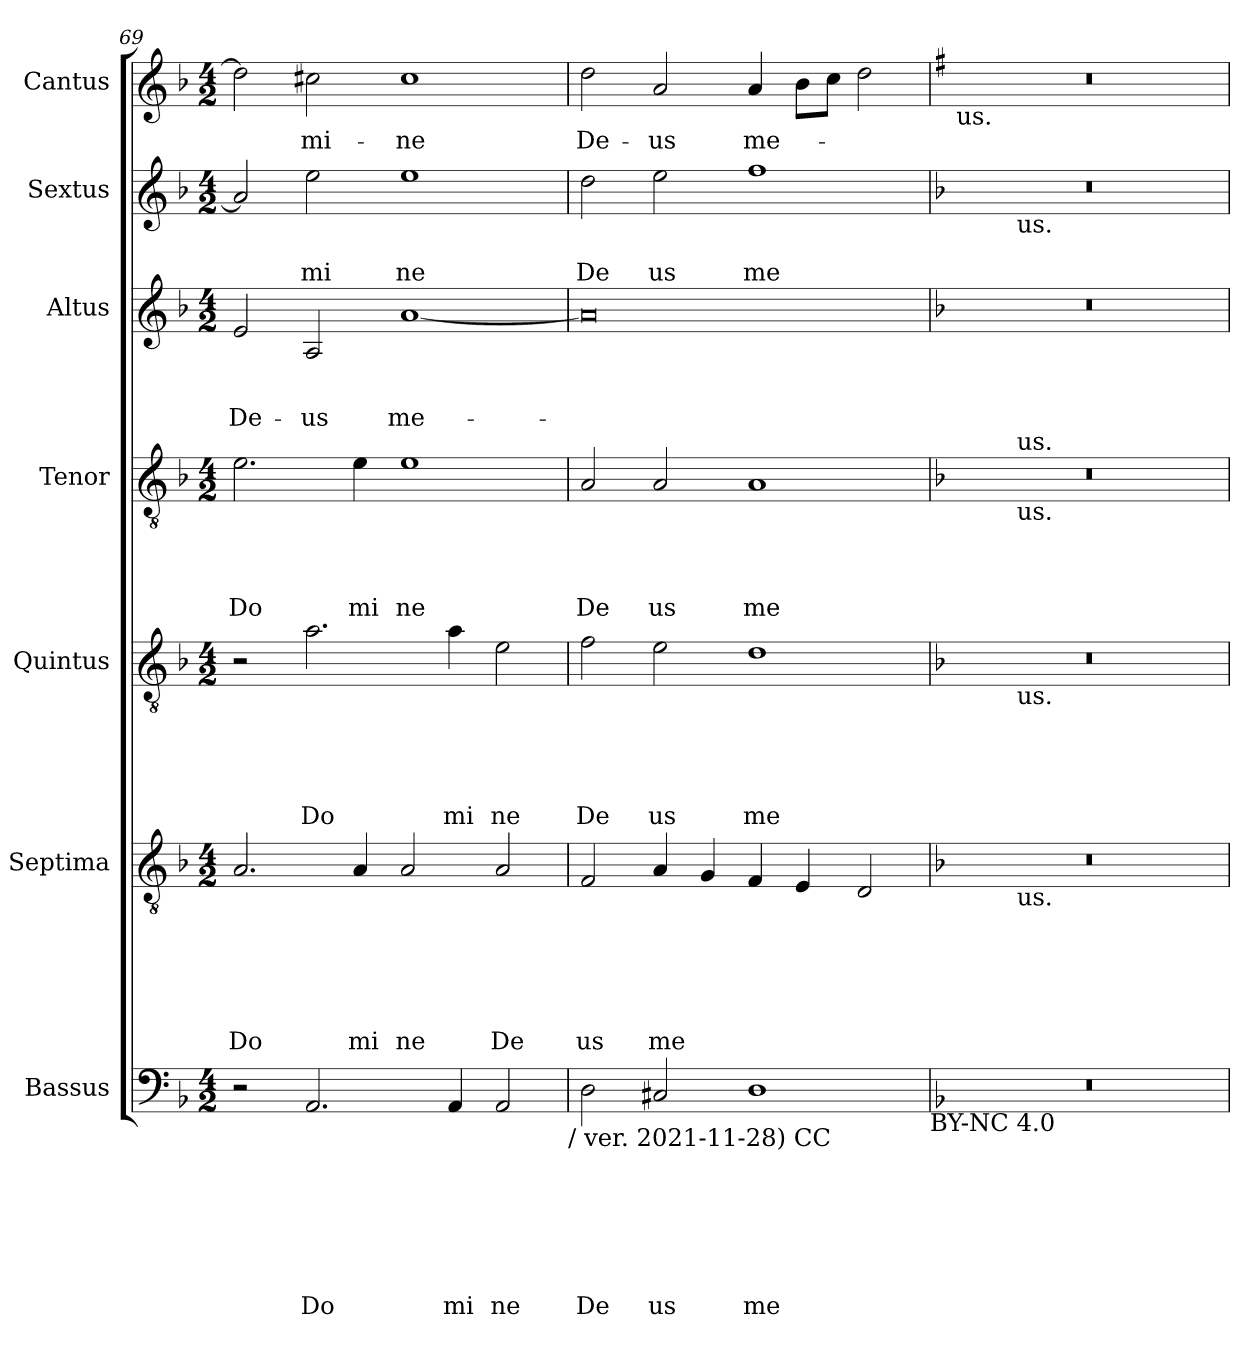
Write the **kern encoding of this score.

**kern	**text	**text	**text	**text	**text	**text	**text	**kern	**text	**text	**text	**text	**text	**text	**kern	**text	**text	**text	**text	**text	**kern	**text	**text	**text	**text	**kern	**text	**text	**text	**kern	**text	**text	**kern	**text
*part7	*part7	*part7	*part7	*part7	*part7	*part7	*part7	*part6	*part6	*part6	*part6	*part6	*part6	*part6	*part5	*part5	*part5	*part5	*part5	*part5	*part4	*part4	*part4	*part4	*part4	*part3	*part3	*part3	*part3	*part2	*part2	*part2	*part1	*part1
*staff7	*staff7	*staff7	*staff7	*staff7	*staff7	*staff7	*staff7	*staff6	*staff6	*staff6	*staff6	*staff6	*staff6	*staff6	*staff5	*staff5	*staff5	*staff5	*staff5	*staff5	*staff4	*staff4	*staff4	*staff4	*staff4	*staff3	*staff3	*staff3	*staff3	*staff2	*staff2	*staff2	*staff1	*staff1
*I"Bassus	*	*	*	*	*	*	*	*I"Septima	*	*	*	*	*	*	*I"Quintus	*	*	*	*	*	*I"Tenor	*	*	*	*	*I"Altus	*	*	*	*I"Sextus	*	*	*I"Cantus	*
*clefF4	*	*	*	*	*	*	*	*clefGv2	*	*	*	*	*	*	*clefGv2	*	*	*	*	*	*clefGv2	*	*	*	*	*clefG2	*	*	*	*clefG2	*	*	*clefG2	*
*ITrd-3c-5	*	*	*	*	*	*	*	*	*	*	*	*	*	*	*ITrd-3c-5	*	*	*	*	*	*ITrd-3c-5	*	*	*	*	*ITrd-3c-5	*	*	*	*ITrd-3c-5	*	*	*ITrd-3c-5	*
*k[b-e-]	*	*	*	*	*	*	*	*k[b-]	*	*	*	*	*	*	*k[b-e-]	*	*	*	*	*	*k[b-e-]	*	*	*	*	*k[b-e-]	*	*	*	*k[b-e-]	*	*	*k[b-e-]	*
*B-:	*	*	*	*	*	*	*	*F:	*	*	*	*	*	*	*B-:	*	*	*	*	*	*B-:	*	*	*	*	*B-:	*	*	*	*B-:	*	*	*B-:	*
*M4/2	*	*	*	*	*	*	*	*M4/2	*	*	*	*	*	*	*M4/2	*	*	*	*	*	*M4/2	*	*	*	*	*M4/2	*	*	*	*M4/2	*	*	*M4/2	*
=69	=69	=69	=69	=69	=69	=69	=69	=69	=69	=69	=69	=69	=69	=69	=69	=69	=69	=69	=69	=69	=69	=69	=69	=69	=69	=69	=69	=69	=69	=69	=69	=69	=69	=69
!	!	!	!	!	!	!	!	!	!	!	!	!	!	!LO:LY:b	!	!	!	!	!	!	!	!	!	!	!LO:LY:b	!	!	!	!LO:LY:b	!	!	!	!	!
2r	.	.	.	.	.	.	.	2.A/	.	.	.	.	.	Do	2r	.	.	.	.	.	2.a\	.	.	.	Do	2a/	.	.	De-	2dd/]	.	.	2gg\]	.
!	!	!	!	!	!	!	!LO:LY:b	!	!	!	!	!	!	!	!	!	!	!	!	!LO:LY:b	!	!	!	!	!	!	!	!	!LO:LY:b	!	!	!LO:LY:b	!	!LO:LY:b
2.D/	.	.	.	.	.	.	Do	.	.	.	.	.	.	.	2.dd\	.	.	.	.	Do	.	.	.	.	.	2d/	.	.	-us	2aa\	.	mi	2ff#X\	-mi-
!	!	!	!	!	!	!	!	!	!	!	!	!	!	!LO:LY:b	!	!	!	!	!	!	!	!	!	!	!LO:LY:b	!	!	!	!	!	!	!	!	!
.	.	.	.	.	.	.	.	4A/	.	.	.	.	.	mi	.	.	.	.	.	.	4a\	.	.	.	mi	.	.	.	.	.	.	.	.	.
!	!	!	!	!	!	!	!	!	!	!	!	!	!	!LO:LY:b	!	!	!	!	!	!	!	!	!	!	!LO:LY:b	!	!	!	!LO:LY:b	!	!	!LO:LY:b	!	!LO:LY:b
.	.	.	.	.	.	.	.	2A/	.	.	.	.	.	ne	.	.	.	.	.	.	1a	.	.	.	ne	[<1dd	.	.	me-	1aa	.	ne	1ff#	-ne
!	!	!	!	!	!	!	!LO:LY:b	!	!	!	!	!	!	!	!	!	!	!	!	!LO:LY:b	!	!	!	!	!	!	!	!	!	!	!	!	!	!
4D/	.	.	.	.	.	.	mi	.	.	.	.	.	.	.	4dd\	.	.	.	.	mi	.	.	.	.	.	.	.	.	.	.	.	.	.	.
!	!	!	!	!	!	!	!LO:LY:b	!	!	!	!	!	!	!LO:LY:b	!	!	!	!	!	!LO:LY:b	!	!	!	!	!	!	!	!	!	!	!	!	!	!
2D/	.	.	.	.	.	.	ne	2A/	.	.	.	.	.	De	2a\	.	.	.	.	ne	.	.	.	.	.	.	.	.	.	.	.	.	.	.
!LO:TX:b:t=/ ver. 2021-11-28) CC	!	!	!	!	!	!	!	!	!	!	!	!	!	!	!	!	!	!	!	!	!	!	!	!	!	!	!	!	!	!	!	!	!	!
=70	=70	=70	=70	=70	=70	=70	=70	=70	=70	=70	=70	=70	=70	=70	=70	=70	=70	=70	=70	=70	=70	=70	=70	=70	=70	=70	=70	=70	=70	=70	=70	=70	=70	=70
!	!	!	!	!	!	!	!LO:LY:b	!	!	!	!	!	!	!LO:LY:b	!	!	!	!	!	!LO:LY:b	!	!	!	!	!LO:LY:b	!	!	!	!	!	!	!LO:LY:b	!	!LO:LY:b
2G\	.	.	.	.	.	.	De	2F/	.	.	.	.	.	us	2b-\	.	.	.	.	De	2d/	.	.	.	De	0dd]	.	.	.	2gg\	.	De	2gg\	De-
!	!	!	!	!	!	!	!LO:LY:b	!	!	!	!	!	!	!LO:LY:b	!	!	!	!	!	!LO:LY:b	!	!	!	!	!LO:LY:b	!	!	!	!	!	!	!LO:LY:b	!	!LO:LY:b
2F#X/	.	.	.	.	.	.	us	4A/	.	.	.	.	.	me	2a\	.	.	.	.	us	2d/	.	.	.	us	.	.	.	.	2aa\	.	us	2dd/	-us
.	.	.	.	.	.	.	.	4G/	.	.	.	.	.	.	.	.	.	.	.	.	.	.	.	.	.	.	.	.	.	.	.	.	.	.
!	!	!	!	!	!	!	!LO:LY:b	!	!	!	!	!	!	!	!	!	!	!	!	!LO:LY:b	!	!	!	!	!LO:LY:b	!	!	!	!	!	!	!LO:LY:b	!	!LO:LY:b
1G	.	.	.	.	.	.	me	4F/	.	.	.	.	.	.	1g	.	.	.	.	me	1d	.	.	.	me	.	.	.	.	1bb-	.	me	4dd/	me-
.	.	.	.	.	.	.	.	4E/	.	.	.	.	.	.	.	.	.	.	.	.	.	.	.	.	.	.	.	.	.	.	.	.	8ee-\L	.
.	.	.	.	.	.	.	.	.	.	.	.	.	.	.	.	.	.	.	.	.	.	.	.	.	.	.	.	.	.	.	.	.	8ff\J	.
.	.	.	.	.	.	.	.	2D/	.	.	.	.	.	.	.	.	.	.	.	.	.	.	.	.	.	.	.	.	.	.	.	.	2gg\	.
!LO:TX:b:t=BY-NC 4.0	!	!	!	!	!	!	!	!	!	!	!	!	!	!	!	!	!	!	!	!	!	!	!	!	!	!	!	!	!	!	!	!	!	!
=71	=71	=71	=71	=71	=71	=71	=71	=71	=71	=71	=71	=71	=71	=71	=71	=71	=71	=71	=71	=71	=71	=71	=71	=71	=71	=71	=71	=71	=71	=71	=71	=71	=71	=71
*	*	*	*	*	*	*	*	*	*	*	*	*	*	*	*	*	*	*	*	*	*	*	*	*	*	*	*	*	*	*	*	*	*k[]	*
*	*	*	*	*	*	*	*	*	*	*	*	*	*	*	*	*	*	*	*	*	*	*	*	*	*	*	*	*	*	*	*	*	*C:	*
!	!	!	!	!	!	!	!	!	!	!	!	!	!	!	!	!	!	!	!	!	!	!	!	!	!	!	!	!	!	!	!	!	!LO:TX:b:t=us.	!
*	*	*	*	*	*	*	*	*^	*	*	*	*	*	*	*^	*	*	*	*	*	*^	*	*	*	*	*	*	*	*	*^	*	*	*	*
0r	.	.	.	.	.	.	.	0r	4.ryy	.	.	.	.	.	.	0r	4.ryy	.	.	.	.	.	0r	4.ryy	.	.	.	.	0r	.	.	.	0r	4.ryy	.	.	0r	.
!	!	!	!	!	!	!	!	!	!	!	!	!	!	!	!	!	!	!	!	!	!	!	!	!	!	!	!	!	!	!	!	!	!	!LO:TX:b:t=us.	!	!	!	!
!	!	!	!	!	!	!	!	!	!	!	!	!	!	!	!	!	!	!	!	!	!	!	!	!LO:TX:b:t=us.	!	!	!	!	!	!	!	!	!	!	!	!	!	!
!	!	!	!	!	!	!	!	!	!	!	!	!	!	!	!	!	!	!	!	!	!	!	!	!LO:TX:a:t=us.	!	!	!	!	!	!	!	!	!	!	!	!	!	!
!	!	!	!	!	!	!	!	!	!	!	!	!	!	!	!	!	!LO:TX:b:t=us.	!	!	!	!	!	!	!	!	!	!	!	!	!	!	!	!	!	!	!	!	!
!	!	!	!	!	!	!	!	!	!LO:TX:b:t=us.	!	!	!	!	!	!	!	!	!	!	!	!	!	!	!	!	!	!	!	!	!	!	!	!	!	!	!	!	!
.	.	.	.	.	.	.	.	.	1ryy	.	.	.	.	.	.	.	1ryy	.	.	.	.	.	.	1ryy	.	.	.	.	.	.	.	.	.	1ryy	.	.	.	.
.	.	.	.	.	.	.	.	.	2ryy	.	.	.	.	.	.	.	2ryy	.	.	.	.	.	.	2ryy	.	.	.	.	.	.	.	.	.	2ryy	.	.	.	.
.	.	.	.	.	.	.	.	.	8ryy	.	.	.	.	.	.	.	8ryy	.	.	.	.	.	.	8ryy	.	.	.	.	.	.	.	.	.	8ryy	.	.	.	.
*	*	*	*	*	*	*	*	*v	*v	*	*	*	*	*	*	*	*	*	*	*	*	*	*v	*v	*	*	*	*	*	*	*	*	*v	*v	*	*	*	*
*	*	*	*	*	*	*	*	*	*	*	*	*	*	*	*v	*v	*	*	*	*	*	*	*	*	*	*	*	*	*	*	*	*	*	*	*
=	=	=	=	=	=	=	=	=	=	=	=	=	=	=	=	=	=	=	=	=	=	=	=	=	=	=	=	=	=	=	=	=	=	=
*-	*-	*-	*-	*-	*-	*-	*-	*-	*-	*-	*-	*-	*-	*-	*-	*-	*-	*-	*-	*-	*-	*-	*-	*-	*-	*-	*-	*-	*-	*-	*-	*-	*-	*-
